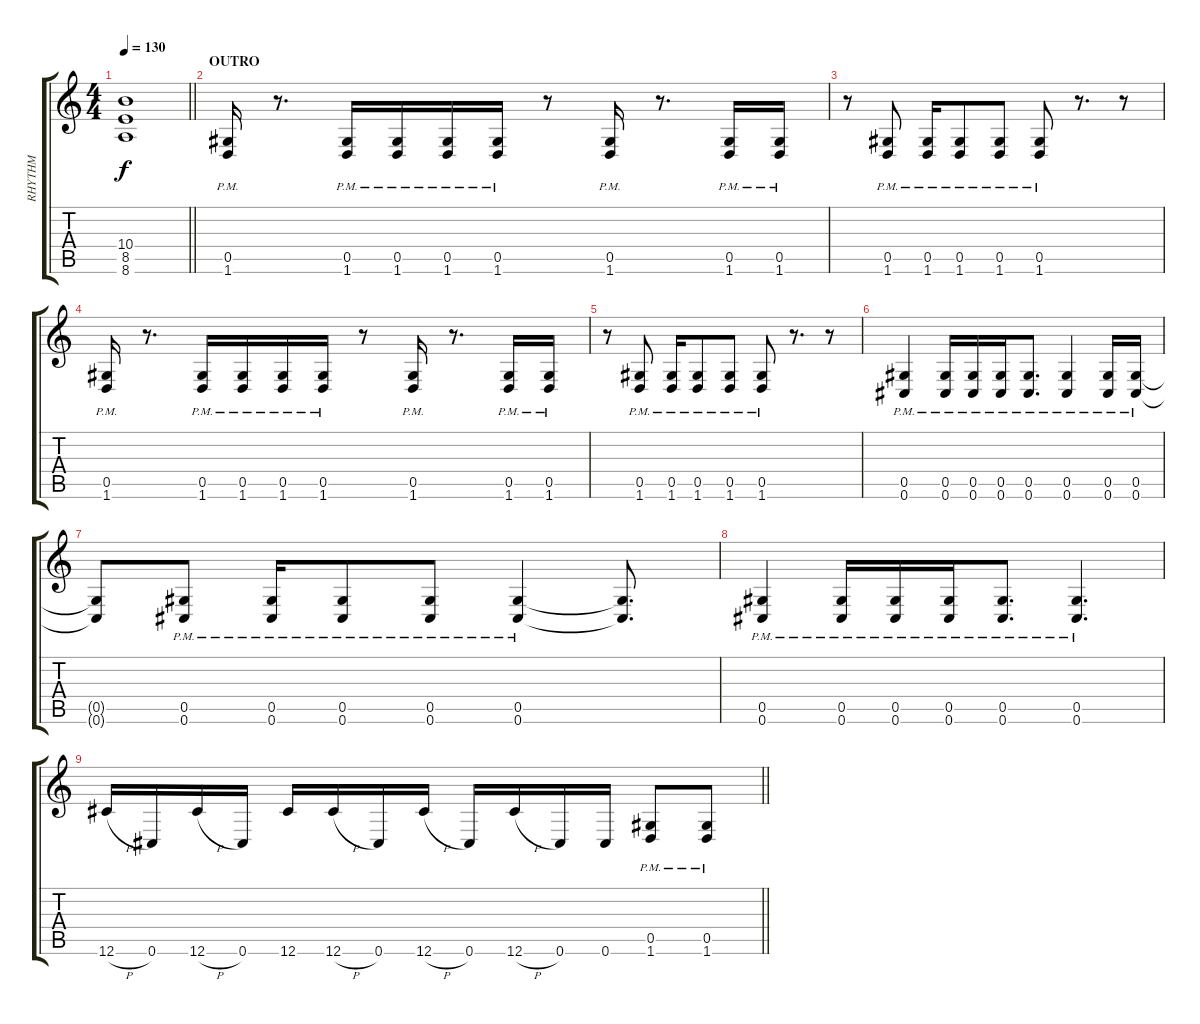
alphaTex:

\track ("RHYTHM" "RHYTHM") {instrument distortionguitar}
\staff {score tabs}
\tuning (Eb4 Bb3 Gb3 Db3 Ab2 Db2) {hide}
\ts (4 4)
\tempo 130
\clef g2
\barLineRight lightlight
\ks c
(10.4 8.5 8.6).1{dy f} |
\section ("" "OUTRO")
(0.5{pm} 1.6{pm}).16 r.8{d} (0.5{pm} 1.6{pm}).16 (0.5{pm} 1.6{pm}).16 (0.5{pm} 1.6{pm}).16 (0.5{pm} 1.6{pm}).16 r.8 (0.5{pm} 1.6{pm}).16 r.8{d} (0.5{pm} 1.6{pm}).16 (0.5{pm} 1.6{pm}).16 |
r.8 (0.5{pm} 1.6{pm}).8 (0.5{pm} 1.6{pm}).16 (0.5{pm} 1.6{pm}).8 (0.5{pm} 1.6{pm}).8 (0.5{pm} 1.6{pm}).8 r.8{d} r.8 |
(0.5{pm} 1.6{pm}).16 r.8{d} (0.5{pm} 1.6{pm}).16 (0.5{pm} 1.6{pm}).16 (0.5{pm} 1.6{pm}).16 (0.5{pm} 1.6{pm}).16 r.8 (0.5{pm} 1.6{pm}).16 r.8{d} (0.5{pm} 1.6{pm}).16 (0.5{pm} 1.6{pm}).16 |
r.8 (0.5{pm} 1.6{pm}).8 (0.5{pm} 1.6{pm}).16 (0.5{pm} 1.6{pm}).8 (0.5{pm} 1.6{pm}).8 (0.5{pm} 1.6{pm}).8 r.8{d} r.8 |
(0.5{pm} 0.6{pm}).4 (0.5{pm} 0.6{pm}).16 (0.5{pm} 0.6{pm}).16 (0.5{pm} 0.6{pm}).16 (0.5{pm} 0.6{pm}).8{d} (0.5{pm} 0.6{pm}).4 (0.5{pm} 0.6{pm}).16 (0.5{pm} 0.6{pm}).16 |
(0.5{t} 0.6{t}).8 (0.5{pm} 0.6{pm}).8 (0.5{pm} 0.6{pm}).16 (0.5{pm} 0.6{pm}).8 (0.5{pm} 0.6{pm}).8 (0.5{pm} 0.6{pm}).4 (0.5{t} 0.6{t}).8{d} |
(0.5{pm} 0.6{pm}).4 (0.5{pm} 0.6{pm}).16 (0.5{pm} 0.6{pm}).16 (0.5{pm} 0.6{pm}).16 (0.5{pm} 0.6{pm}).8{d} (0.5{pm} 0.6{pm}).4{d} |
\barLineRight lightlight
12.6{h}.16 0.6.16 12.6{h}.16 0.6.16 12.6.16 12.6{h}.16 0.6.16 12.6{h}.16 0.6.16 12.6{h}.16 0.6.16 0.6.16 (0.5{pm} 1.6{pm}).8 (0.5{pm} 1.6{pm}).8
